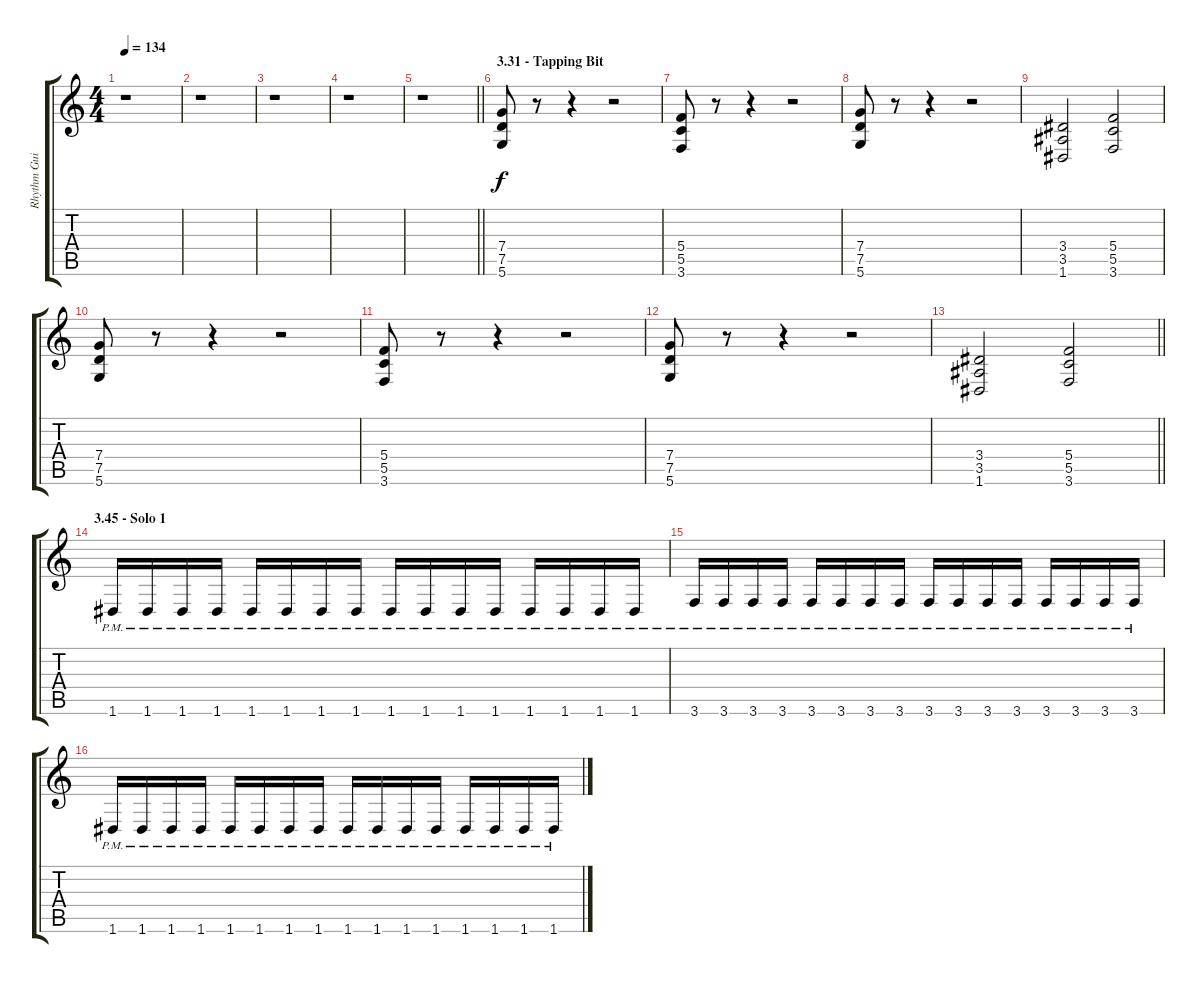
\track ("Rhythm Guitar" "Rhythm Gui") {instrument distortionguitar}
\staff {score tabs}
\tuning (D4 A3 F3 C3 G2 D2) {hide}
\ts (4 4)
\tempo 134
\clef g2
\ks aminor
r.1{dy f} |
r.1 |
r.1 |
r.1 |
\barLineRight lightlight
r.1 |
\section ("" "3.31 - Tapping Bit")
(7.4 7.5 5.6).8 r.8 r.4 r.2 |
(5.4 5.5 3.6).8 r.8 r.4 r.2 |
(7.4 7.5 5.6).8 r.8 r.4 r.2 |
(3.4 3.5 1.6).2 (5.4 5.5 3.6).2 |
(7.4 7.5 5.6).8 r.8 r.4 r.2 |
(5.4 5.5 3.6).8 r.8 r.4 r.2 |
(7.4 7.5 5.6).8 r.8 r.4 r.2 |
\barLineRight lightlight
(3.4 3.5 1.6).2 (5.4 5.5 3.6).2 |
\section ("" "3.45 - Solo 1")
1.6{pm}.16 1.6{pm}.16 1.6{pm}.16 1.6{pm}.16 1.6{pm}.16 1.6{pm}.16 1.6{pm}.16 1.6{pm}.16 1.6{pm}.16 1.6{pm}.16 1.6{pm}.16 1.6{pm}.16 1.6{pm}.16 1.6{pm}.16 1.6{pm}.16 1.6{pm}.16 |
3.6{pm}.16 3.6{pm}.16 3.6{pm}.16 3.6{pm}.16 3.6{pm}.16 3.6{pm}.16 3.6{pm}.16 3.6{pm}.16 3.6{pm}.16 3.6{pm}.16 3.6{pm}.16 3.6{pm}.16 3.6{pm}.16 3.6{pm}.16 3.6{pm}.16 3.6{pm}.16 |
1.6{pm}.16 1.6{pm}.16 1.6{pm}.16 1.6{pm}.16 1.6{pm}.16 1.6{pm}.16 1.6{pm}.16 1.6{pm}.16 1.6{pm}.16 1.6{pm}.16 1.6{pm}.16 1.6{pm}.16 1.6{pm}.16 1.6{pm}.16 1.6{pm}.16 1.6{pm}.16
